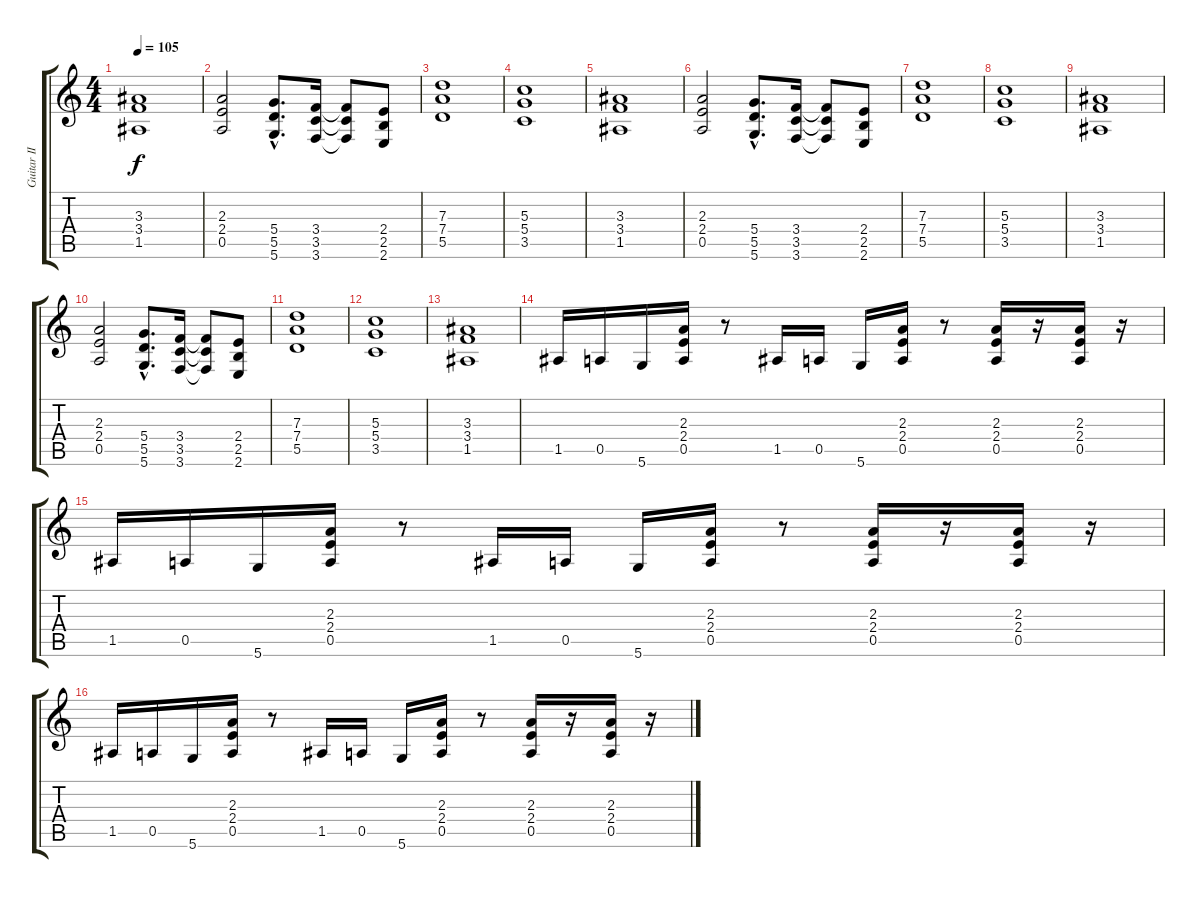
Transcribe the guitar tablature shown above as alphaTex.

\track ("Guitar II" "Guitar II") {instrument distortionguitar}
\staff {score tabs}
\tuning (E4 B3 G3 D3 A2 D2) {hide}
\ts (4 4)
\tempo 105
\clef g2
\ks c
(3.3 3.4 1.5).1{dy f} |
(2.3 2.4 0.5).2 (5.4{hac} 5.5{hac} 5.6{hac}).8{d} (3.4 3.5 3.6).16 (3.4{t} 3.5{t} 3.6{t}).8 (2.4 2.5 2.6).8 |
(7.3 7.4 5.5).1 |
(5.3 5.4 3.5).1 |
(3.3 3.4 1.5).1 |
(2.3 2.4 0.5).2 (5.4{hac} 5.5{hac} 5.6{hac}).8{d} (3.4 3.5 3.6).16 (3.4{t} 3.5{t} 3.6{t}).8 (2.4 2.5 2.6).8 |
(7.3 7.4 5.5).1 |
(5.3 5.4 3.5).1 |
(3.3 3.4 1.5).1 |
(2.3 2.4 0.5).2 (5.4{hac} 5.5{hac} 5.6{hac}).8{d} (3.4 3.5 3.6).16 (3.4{t} 3.5{t} 3.6{t}).8 (2.4 2.5 2.6).8 |
(7.3 7.4 5.5).1 |
(5.3 5.4 3.5).1 |
(3.3 3.4 1.5).1 |
1.5.16 0.5.16 5.6.16 (2.3 2.4 0.5).16 r.8 1.5.16 0.5.16 5.6.16 (2.3 2.4 0.5).16 r.8 (2.3 2.4 0.5).16 r.16 (2.3 2.4 0.5).16 r.16 |
1.5.16 0.5.16 5.6.16 (2.3 2.4 0.5).16 r.8 1.5.16 0.5.16 5.6.16 (2.3 2.4 0.5).16 r.8 (2.3 2.4 0.5).16 r.16 (2.3 2.4 0.5).16 r.16 |
1.5.16 0.5.16 5.6.16 (2.3 2.4 0.5).16 r.8 1.5.16 0.5.16 5.6.16 (2.3 2.4 0.5).16 r.8 (2.3 2.4 0.5).16 r.16 (2.3 2.4 0.5).16 r.16
